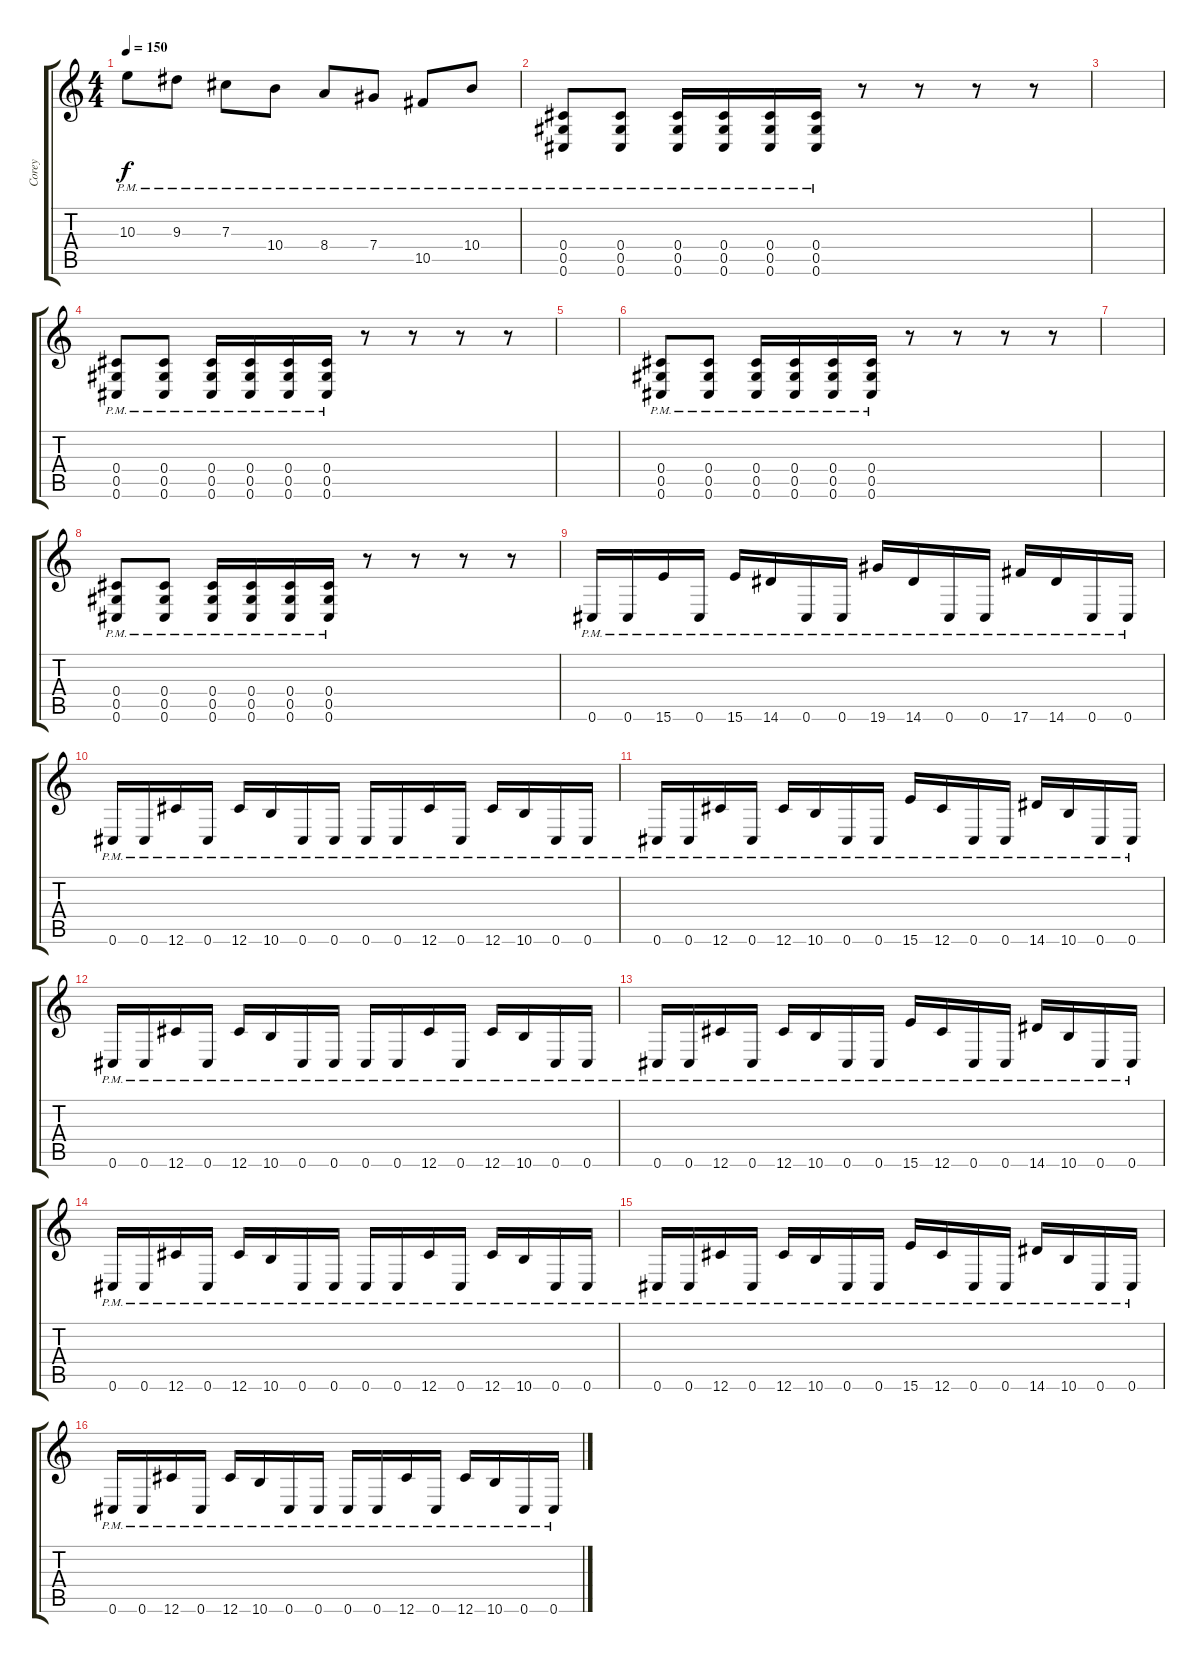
\track ("Corey" "Corey") {instrument distortionguitar}
\staff {score tabs}
\tuning (Eb4 Bb3 Gb3 Db3 Ab2 Db2) {hide}
\ts (4 4)
\tempo 150
\clef g2
\ks c
10.3{pm}.8{dy f} 9.3{pm}.8 7.3{pm}.8 10.4{pm}.8 8.4{pm}.8 7.4{pm}.8 10.5{pm}.8 10.4{pm}.8 |
(0.4{pm} 0.5{pm} 0.6{pm}).8 (0.4{pm} 0.5{pm} 0.6{pm}).8 (0.4{pm} 0.5{pm} 0.6{pm}).16 (0.4{pm} 0.5{pm} 0.6{pm}).16 (0.4{pm} 0.5{pm} 0.6{pm}).16 (0.4{pm} 0.5{pm} 0.6{pm}).16 r.8 r.8 r.8 r.8 |
|
(0.4{pm} 0.5{pm} 0.6{pm}).8 (0.4{pm} 0.5{pm} 0.6{pm}).8 (0.4{pm} 0.5{pm} 0.6{pm}).16 (0.4{pm} 0.5{pm} 0.6{pm}).16 (0.4{pm} 0.5{pm} 0.6{pm}).16 (0.4{pm} 0.5{pm} 0.6{pm}).16 r.8 r.8 r.8 r.8 |
|
(0.4{pm} 0.5{pm} 0.6{pm}).8 (0.4{pm} 0.5{pm} 0.6{pm}).8 (0.4{pm} 0.5{pm} 0.6{pm}).16 (0.4{pm} 0.5{pm} 0.6{pm}).16 (0.4{pm} 0.5{pm} 0.6{pm}).16 (0.4{pm} 0.5{pm} 0.6{pm}).16 r.8 r.8 r.8 r.8 |
|
(0.4{pm} 0.5{pm} 0.6{pm}).8 (0.4{pm} 0.5{pm} 0.6{pm}).8 (0.4{pm} 0.5{pm} 0.6{pm}).16 (0.4{pm} 0.5{pm} 0.6{pm}).16 (0.4{pm} 0.5{pm} 0.6{pm}).16 (0.4{pm} 0.5{pm} 0.6{pm}).16 r.8 r.8 r.8 r.8 |
0.6{pm}.16 0.6{pm}.16 15.6{pm}.16 0.6{pm}.16 15.6{pm}.16 14.6{pm}.16 0.6{pm}.16 0.6{pm}.16 19.6{pm}.16 14.6{pm}.16 0.6{pm}.16 0.6{pm}.16 17.6{pm}.16 14.6{pm}.16 0.6{pm}.16 0.6{pm}.16 |
0.6{pm}.16 0.6{pm}.16 12.6{pm}.16 0.6{pm}.16 12.6{pm}.16 10.6{pm}.16 0.6{pm}.16 0.6{pm}.16 0.6{pm}.16 0.6{pm}.16 12.6{pm}.16 0.6{pm}.16 12.6{pm}.16 10.6{pm}.16 0.6{pm}.16 0.6{pm}.16 |
0.6{pm}.16 0.6{pm}.16 12.6{pm}.16 0.6{pm}.16 12.6{pm}.16 10.6{pm}.16 0.6{pm}.16 0.6{pm}.16 15.6{pm}.16 12.6{pm}.16 0.6{pm}.16 0.6{pm}.16 14.6{pm}.16 10.6{pm}.16 0.6{pm}.16 0.6{pm}.16 |
0.6{pm}.16 0.6{pm}.16 12.6{pm}.16 0.6{pm}.16 12.6{pm}.16 10.6{pm}.16 0.6{pm}.16 0.6{pm}.16 0.6{pm}.16 0.6{pm}.16 12.6{pm}.16 0.6{pm}.16 12.6{pm}.16 10.6{pm}.16 0.6{pm}.16 0.6{pm}.16 |
0.6{pm}.16 0.6{pm}.16 12.6{pm}.16 0.6{pm}.16 12.6{pm}.16 10.6{pm}.16 0.6{pm}.16 0.6{pm}.16 15.6{pm}.16 12.6{pm}.16 0.6{pm}.16 0.6{pm}.16 14.6{pm}.16 10.6{pm}.16 0.6{pm}.16 0.6{pm}.16 |
0.6{pm}.16 0.6{pm}.16 12.6{pm}.16 0.6{pm}.16 12.6{pm}.16 10.6{pm}.16 0.6{pm}.16 0.6{pm}.16 0.6{pm}.16 0.6{pm}.16 12.6{pm}.16 0.6{pm}.16 12.6{pm}.16 10.6{pm}.16 0.6{pm}.16 0.6{pm}.16 |
0.6{pm}.16 0.6{pm}.16 12.6{pm}.16 0.6{pm}.16 12.6{pm}.16 10.6{pm}.16 0.6{pm}.16 0.6{pm}.16 15.6{pm}.16 12.6{pm}.16 0.6{pm}.16 0.6{pm}.16 14.6{pm}.16 10.6{pm}.16 0.6{pm}.16 0.6{pm}.16 |
0.6{pm}.16 0.6{pm}.16 12.6{pm}.16 0.6{pm}.16 12.6{pm}.16 10.6{pm}.16 0.6{pm}.16 0.6{pm}.16 0.6{pm}.16 0.6{pm}.16 12.6{pm}.16 0.6{pm}.16 12.6{pm}.16 10.6{pm}.16 0.6{pm}.16 0.6{pm}.16
